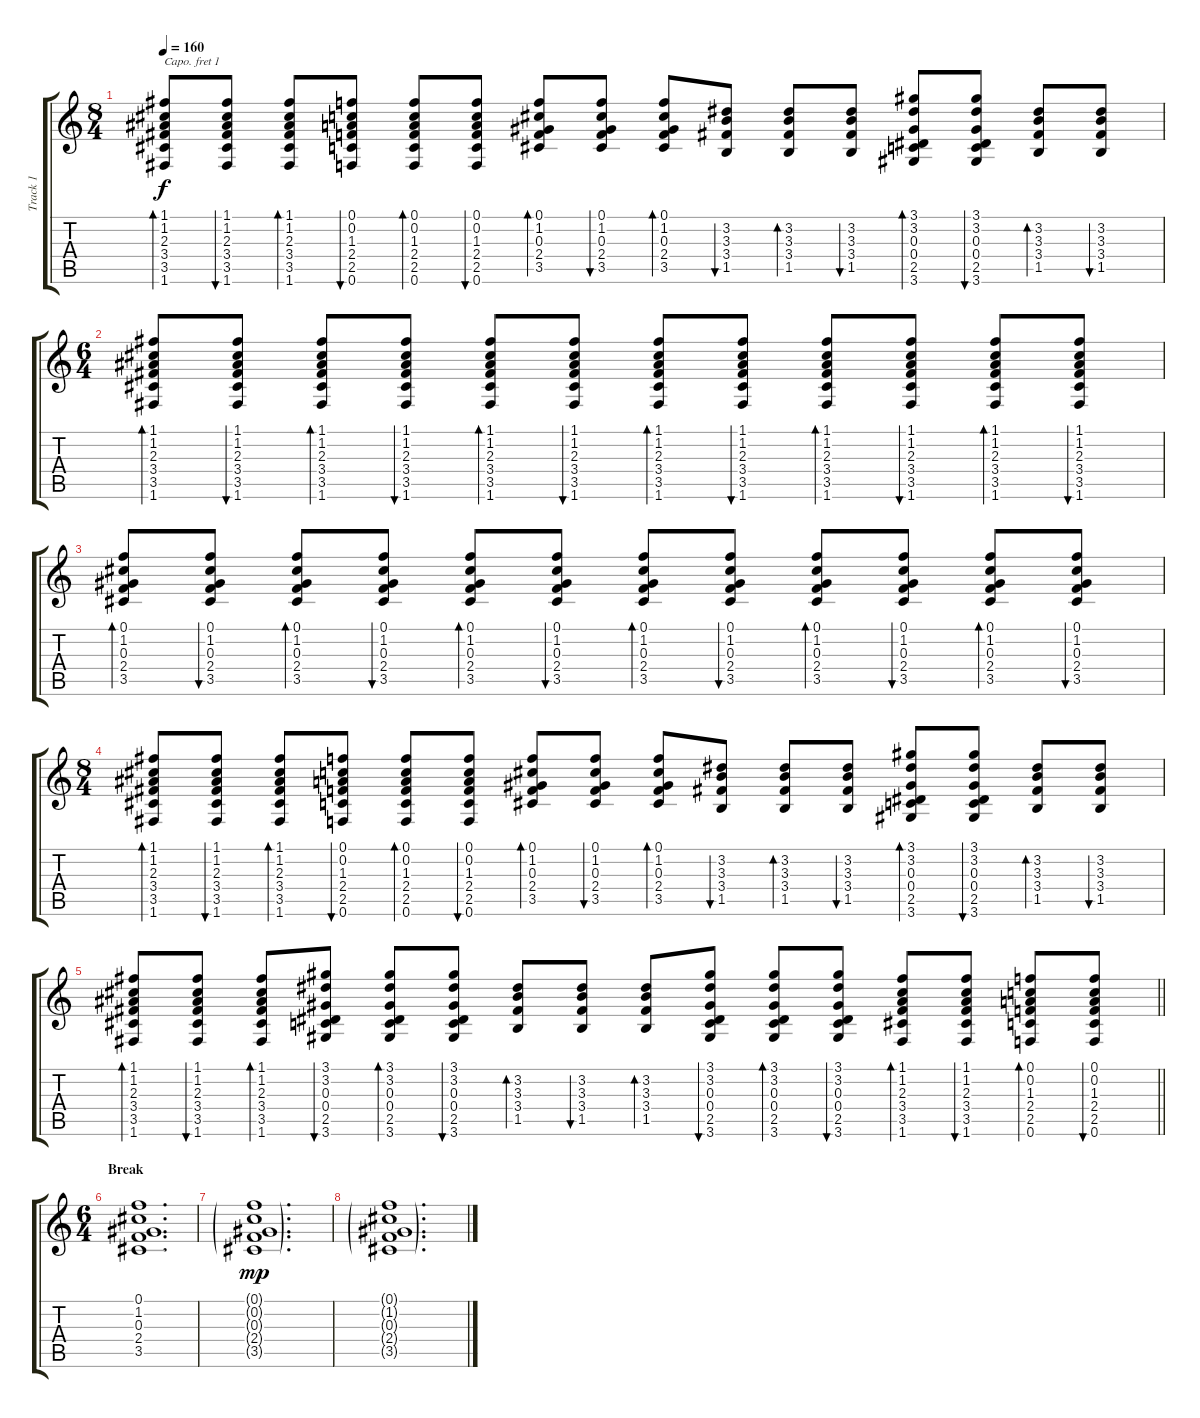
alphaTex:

\track ("Track 1" "Track 1") {instrument acousticguitarsteel}
\staff {score tabs}
\capo 1
\tuning (E4 B3 G3 D3 A2 E2) {hide}
\ts (8 4)
\tempo 160
\clef g2
\ks c
(1.1 1.2 2.3 3.4 3.5 1.6).8{bd 60 dy f} (1.1 1.2 2.3 3.4 3.5 1.6).8{bu 60} (1.1 1.2 2.3 3.4 3.5 1.6).8{bd 60} (0.1 0.2 1.3 2.4 2.5 0.6).8{bu 60} (0.1 0.2 1.3 2.4 2.5 0.6).8{bd 60} (0.1 0.2 1.3 2.4 2.5 0.6).8{bu 60} (0.1 1.2 0.3 2.4 3.5).8{bd 60} (0.1 1.2 0.3 2.4 3.5).8{bu 60} (0.1 1.2 0.3 2.4 3.5).8{bd 60} (3.2 3.3 3.4 1.5).8{bu 60} (3.2 3.3 3.4 1.5).8{bd 60} (3.2 3.3 3.4 1.5).8{bu 60} (3.1 3.2 0.3 0.4 2.5 3.6).8{bd 60} (3.1 3.2 0.3 0.4 2.5 3.6).8{bu 60} (3.2 3.3 3.4 1.5).8{bd 60} (3.2 3.3 3.4 1.5).8{bu 60} |
\ts (6 4)
(1.1 1.2 2.3 3.4 3.5 1.6).8{bd 60} (1.1 1.2 2.3 3.4 3.5 1.6).8{bu 60} (1.1 1.2 2.3 3.4 3.5 1.6).8{bd 60} (1.1 1.2 2.3 3.4 3.5 1.6).8{bu 60} (1.1 1.2 2.3 3.4 3.5 1.6).8{bd 60} (1.1 1.2 2.3 3.4 3.5 1.6).8{bu 60} (1.1 1.2 2.3 3.4 3.5 1.6).8{bd 60} (1.1 1.2 2.3 3.4 3.5 1.6).8{bu 60} (1.1 1.2 2.3 3.4 3.5 1.6).8{bd 60} (1.1 1.2 2.3 3.4 3.5 1.6).8{bu 60} (1.1 1.2 2.3 3.4 3.5 1.6).8{bd 60} (1.1 1.2 2.3 3.4 3.5 1.6).8{bu 60} |
(0.1 1.2 0.3 2.4 3.5).8{bd 60} (0.1 1.2 0.3 2.4 3.5).8{bu 60} (0.1 1.2 0.3 2.4 3.5).8{bd 60} (0.1 1.2 0.3 2.4 3.5).8{bu 60} (0.1 1.2 0.3 2.4 3.5).8{bd 60} (0.1 1.2 0.3 2.4 3.5).8{bu 60} (0.1 1.2 0.3 2.4 3.5).8{bd 60} (0.1 1.2 0.3 2.4 3.5).8{bu 60} (0.1 1.2 0.3 2.4 3.5).8{bd 60} (0.1 1.2 0.3 2.4 3.5).8{bu 60} (0.1 1.2 0.3 2.4 3.5).8{bd 60} (0.1 1.2 0.3 2.4 3.5).8{bu 60} |
\ts (8 4)
(1.1 1.2 2.3 3.4 3.5 1.6).8{bd 60} (1.1 1.2 2.3 3.4 3.5 1.6).8{bu 60} (1.1 1.2 2.3 3.4 3.5 1.6).8{bd 60} (0.1 0.2 1.3 2.4 2.5 0.6).8{bu 60} (0.1 0.2 1.3 2.4 2.5 0.6).8{bd 60} (0.1 0.2 1.3 2.4 2.5 0.6).8{bu 60} (0.1 1.2 0.3 2.4 3.5).8{bd 60} (0.1 1.2 0.3 2.4 3.5).8{bu 60} (0.1 1.2 0.3 2.4 3.5).8{bd 60} (3.2 3.3 3.4 1.5).8{bu 60} (3.2 3.3 3.4 1.5).8{bd 60} (3.2 3.3 3.4 1.5).8{bu 60} (3.1 3.2 0.3 0.4 2.5 3.6).8{bd 60} (3.1 3.2 0.3 0.4 2.5 3.6).8{bu 60} (3.2 3.3 3.4 1.5).8{bd 60} (3.2 3.3 3.4 1.5).8{bu 60} |
\barLineRight lightlight
(1.1 1.2 2.3 3.4 3.5 1.6).8{bd 60} (1.1 1.2 2.3 3.4 3.5 1.6).8{bu 60} (1.1 1.2 2.3 3.4 3.5 1.6).8{bd 60} (3.1 3.2 0.3 0.4 2.5 3.6).8{bu 60} (3.1 3.2 0.3 0.4 2.5 3.6).8{bd 60} (3.1 3.2 0.3 0.4 2.5 3.6).8{bu 60} (3.2 3.3 3.4 1.5).8{bd 60} (3.2 3.3 3.4 1.5).8{bu 60} (3.2 3.3 3.4 1.5).8{bd 60} (3.1 3.2 0.3 0.4 2.5 3.6).8{bu 60} (3.1 3.2 0.3 0.4 2.5 3.6).8{bd 60} (3.1 3.2 0.3 0.4 2.5 3.6).8{bu 60} (1.1 1.2 2.3 3.4 3.5 1.6).8{bd 60} (1.1 1.2 2.3 3.4 3.5 1.6).8{bu 60} (0.1 0.2 1.3 2.4 2.5 0.6).8{bd 60} (0.1 0.2 1.3 2.4 2.5 0.6).8{bu 60} |
\ts (6 4)
\section ("" "Break")
(0.1 1.2 0.3 2.4 3.5).1{d} |
(0.1{g} 0.2{g} 0.3{g} 2.4{g} 3.5{g}).1{d dy mp} |
(0.1{g} 1.2{g} 0.3{g} 2.4{g} 3.5{g}).1{d}
